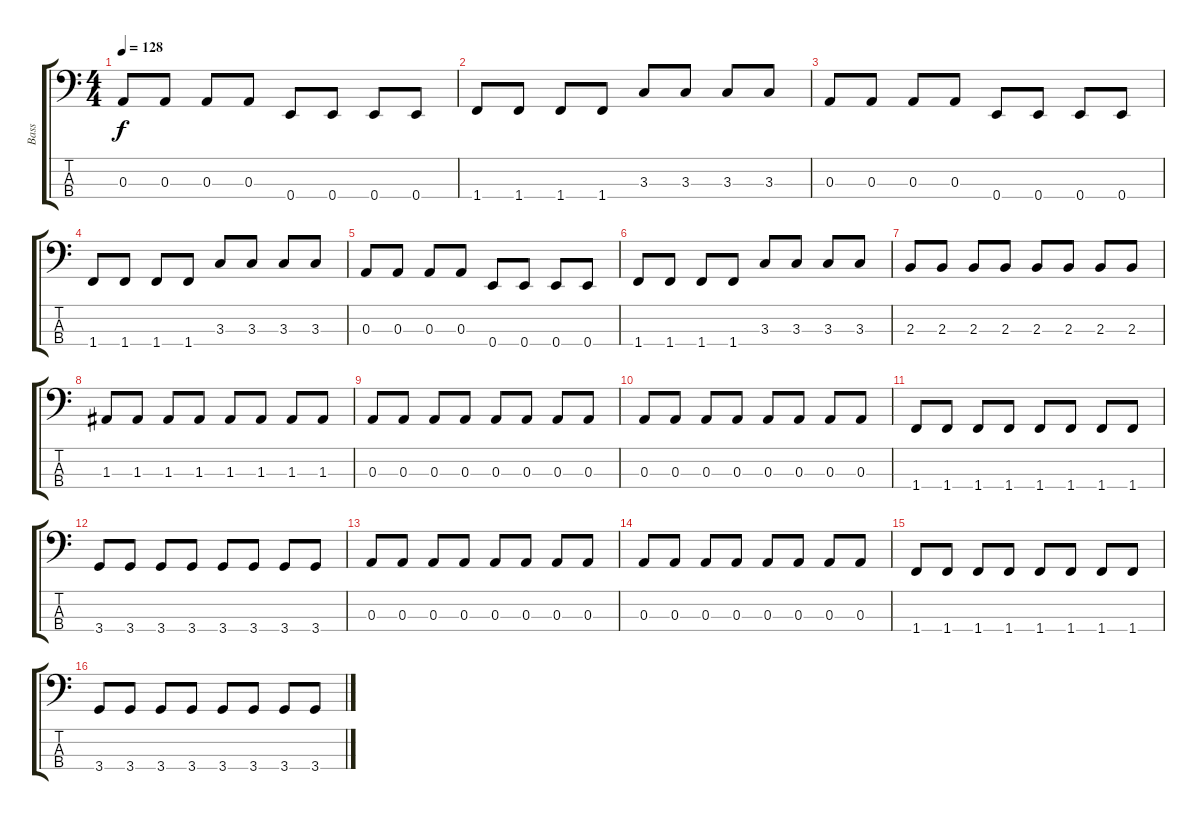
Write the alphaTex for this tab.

\track ("Bass" "Bass") {instrument electricbassfinger}
\staff {score tabs}
\tuning (G2 D2 A1 E1) {hide}
\ts (4 4)
\tempo 128
\clef f4
\ks c
0.3.8{dy f} 0.3.8 0.3.8 0.3.8 0.4.8 0.4.8 0.4.8 0.4.8 |
1.4.8 1.4.8 1.4.8 1.4.8 3.3.8 3.3.8 3.3.8 3.3.8 |
0.3.8 0.3.8 0.3.8 0.3.8 0.4.8 0.4.8 0.4.8 0.4.8 |
1.4.8 1.4.8 1.4.8 1.4.8 3.3.8 3.3.8 3.3.8 3.3.8 |
0.3.8 0.3.8 0.3.8 0.3.8 0.4.8 0.4.8 0.4.8 0.4.8 |
1.4.8 1.4.8 1.4.8 1.4.8 3.3.8 3.3.8 3.3.8 3.3.8 |
2.3.8 2.3.8 2.3.8 2.3.8 2.3.8 2.3.8 2.3.8 2.3.8 |
1.3.8 1.3.8 1.3.8 1.3.8 1.3.8 1.3.8 1.3.8 1.3.8 |
0.3.8 0.3.8 0.3.8 0.3.8 0.3.8 0.3.8 0.3.8 0.3.8 |
0.3.8 0.3.8 0.3.8 0.3.8 0.3.8 0.3.8 0.3.8 0.3.8 |
1.4.8 1.4.8 1.4.8 1.4.8 1.4.8 1.4.8 1.4.8 1.4.8 |
3.4.8 3.4.8 3.4.8 3.4.8 3.4.8 3.4.8 3.4.8 3.4.8 |
0.3.8 0.3.8 0.3.8 0.3.8 0.3.8 0.3.8 0.3.8 0.3.8 |
0.3.8 0.3.8 0.3.8 0.3.8 0.3.8 0.3.8 0.3.8 0.3.8 |
1.4.8 1.4.8 1.4.8 1.4.8 1.4.8 1.4.8 1.4.8 1.4.8 |
3.4.8 3.4.8 3.4.8 3.4.8 3.4.8 3.4.8 3.4.8 3.4.8
